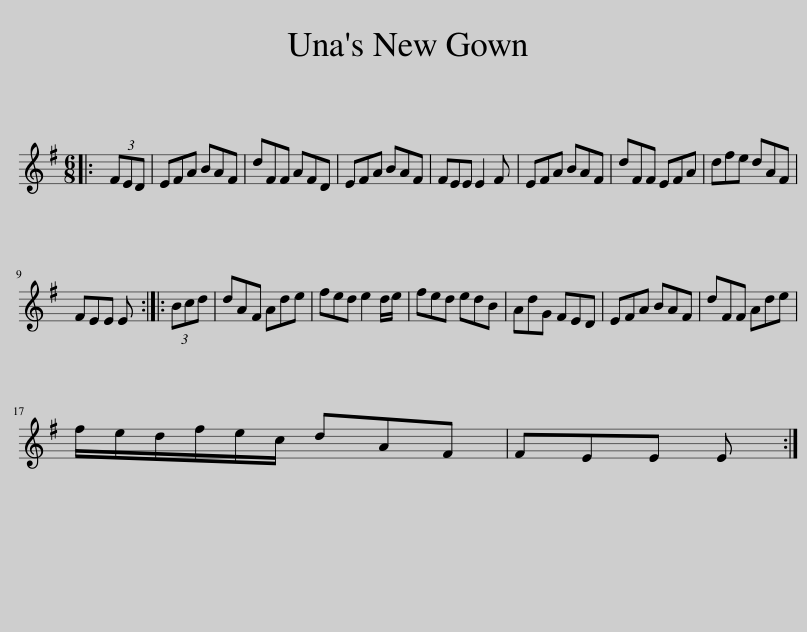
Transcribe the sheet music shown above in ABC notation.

X:1
L:1/8
M:6/8
I:linebreak $
K:G
V:1 treble
V:1
|: (3FED | EFA BAF | dFF AFD | EFA BAF | FEE E2 F | %5
 EFA BAF | dFF EFA | dfe dAF |$ FEE E :: (3Bcd | %10
 dAF Ade | fed e2 d/e/ | fed edB | AdG FED | EFA BAF | %15
 dFF Ade |$ f/e/d/f/e/c/ dAF | FEE E :| %18
